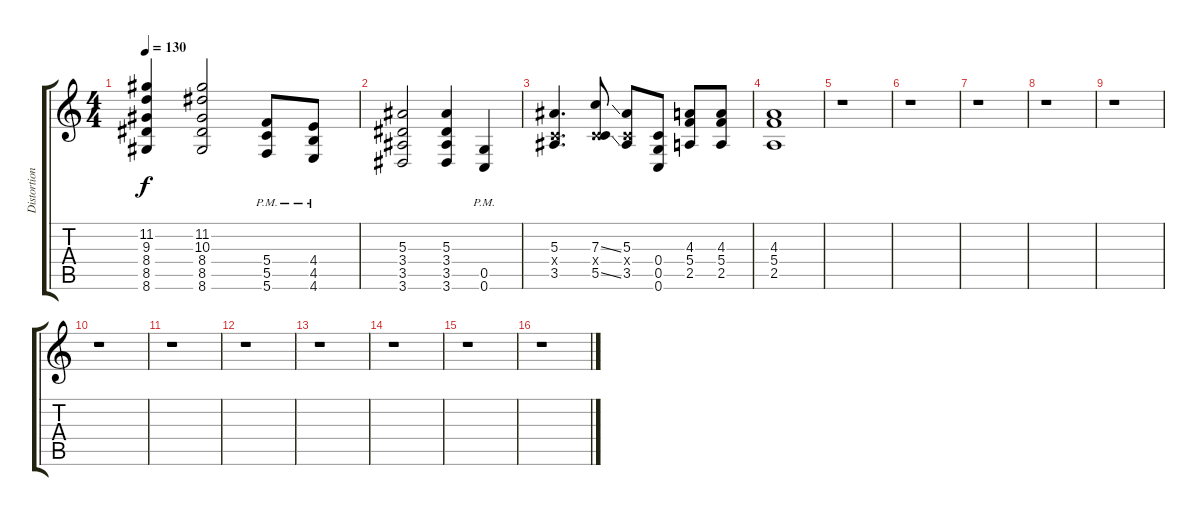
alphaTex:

\track ("Distortion" "Distortion") {instrument distortionguitar}
\staff {score tabs}
\tuning (D4 A3 F3 C3 G2 C2) {hide}
\ts (4 4)
\tempo 130
\clef g2
\ks c
(11.2 9.3 8.4 8.5 8.6).4{dy f} (11.2 10.3 8.4 8.5 8.6).2 (5.4 5.5 5.6{pm}).8 (4.4 4.5 4.6{pm}).8 |
(5.3 3.4 3.5 3.6).2 (5.3 3.4 3.5 3.6).4 (0.5{pm} 0.6).4 |
(5.3 0.4{x} 3.5).4{d} (7.3{ss} 0.4{x} 5.5{ss}).8 (5.3 0.4{x} 3.5).8 (0.4 0.5 0.6).8 (4.3 5.4 2.5).8 (4.3 5.4 2.5).8 |
(4.3 5.4 2.5).1 |
r.1 |
r.1 |
r.1 |
r.1 |
r.1 |
r.1 |
r.1 |
r.1 |
r.1 |
r.1 |
r.1 |
r.1
